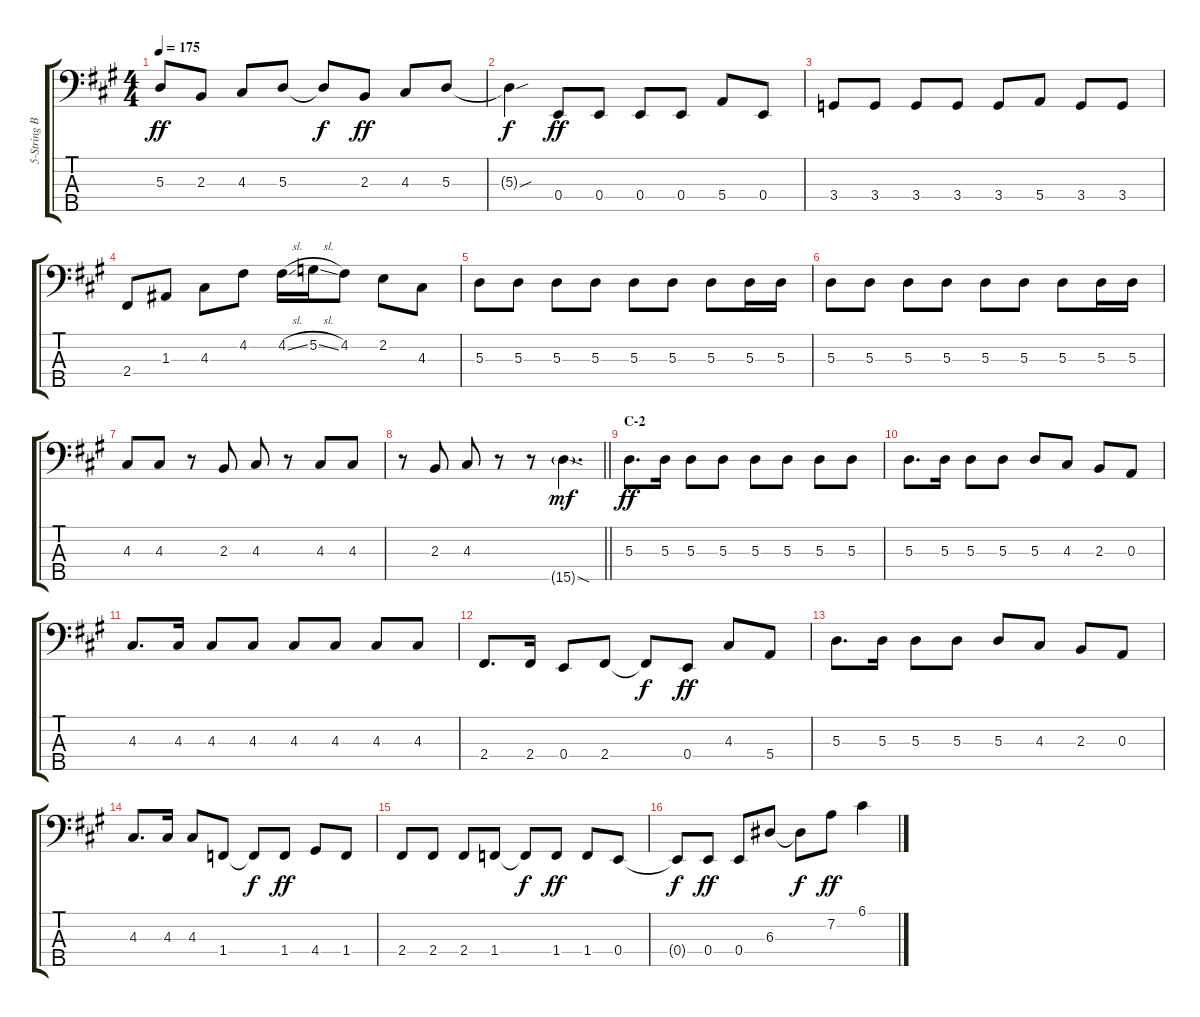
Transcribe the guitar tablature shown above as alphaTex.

\track ("5-String Bass" "5-String B") {instrument electricbasspick}
\staff {score tabs}
\tuning (G2 D2 A1 E1 B0) {hide}
\ts (4 4)
\tempo 175
\clef f4
\ks a
5.3.8{dy ff} 2.3.8 4.3.8 5.3.8 5.3{t}.8{dy f} 2.3.8{dy ff} 4.3.8 5.3.8 |
5.3{sou t}.4{dy f} 0.4.8{dy ff} 0.4.8 0.4.8 0.4.8 5.4.8 0.4.8 |
3.4.8 3.4.8 3.4.8 3.4.8 3.4.8 5.4.8 3.4.8 3.4.8 |
2.4.8 1.3.8 4.3.8 4.2.8 4.2{sl}.16 5.2{sl}.16 4.2.8 2.2.8 4.3.8 |
5.3.8 5.3.8 5.3.8 5.3.8 5.3.8 5.3.8 5.3.8 5.3.16 5.3.16 |
5.3.8 5.3.8 5.3.8 5.3.8 5.3.8 5.3.8 5.3.8 5.3.16 5.3.16 |
4.3.8 4.3.8 r.8 2.3.8 4.3.8 r.8 4.3.8 4.3.8 |
\barLineRight lightlight
r.8 2.3.8 4.3.8 r.8 r.8 15.5{sod g}.4{d dy mf} |
\section ("" "C-2")
5.3.8{d dy ff} 5.3.16 5.3.8 5.3.8 5.3.8 5.3.8 5.3.8 5.3.8 |
5.3.8{d} 5.3.16 5.3.8 5.3.8 5.3.8 4.3.8 2.3.8 0.3.8 |
4.3.8{d} 4.3.16 4.3.8 4.3.8 4.3.8 4.3.8 4.3.8 4.3.8 |
2.4.8{d} 2.4.16 0.4.8 2.4.8 2.4{t}.8{dy f} 0.4.8{dy ff} 4.3.8 5.4.8 |
5.3.8{d} 5.3.16 5.3.8 5.3.8 5.3.8 4.3.8 2.3.8 0.3.8 |
4.3.8{d} 4.3.16 4.3.8 1.4.8 1.4{t}.8{dy f} 1.4.8{dy ff} 4.4.8 1.4.8 |
2.4.8 2.4.8 2.4.8 1.4.8 1.4{t}.8{dy f} 1.4.8{dy ff} 1.4.8 0.4.8 |
0.4{t}.8{dy f} 0.4.8{dy ff} 0.4.8 6.3.8 6.3{t}.8{dy f} 7.2.8{dy ff} 6.1.4
